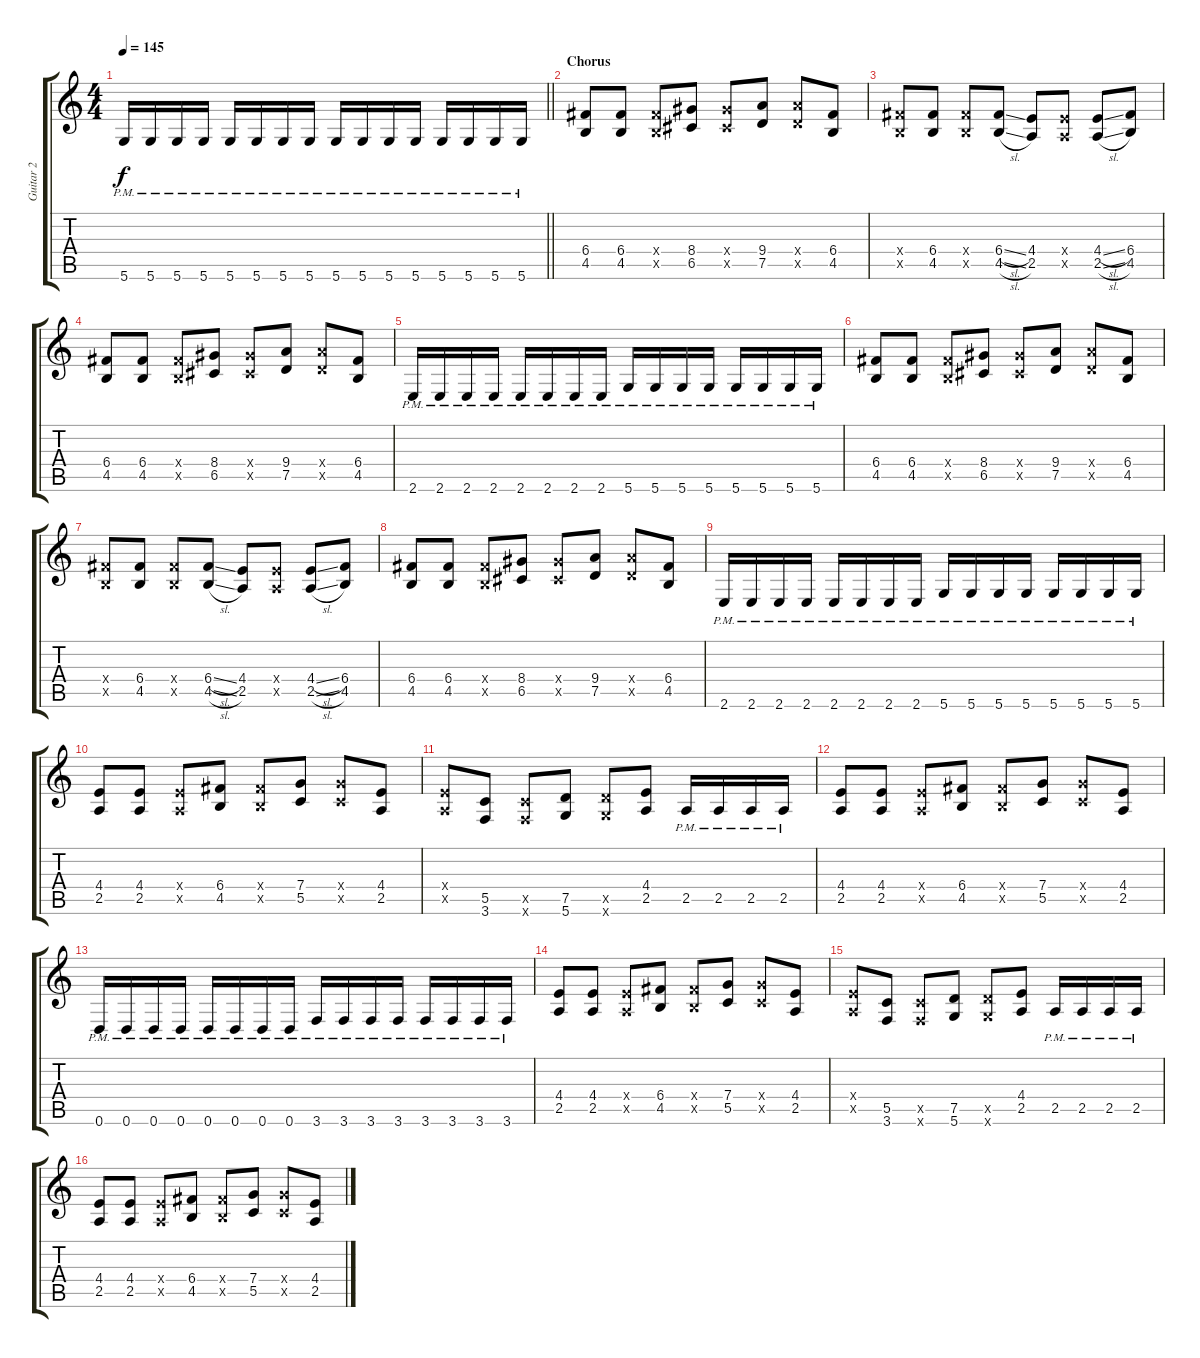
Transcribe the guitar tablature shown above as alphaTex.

\track ("Guitar 2" "Guitar 2") {instrument distortionguitar}
\staff {score tabs}
\tuning (D4 A3 F3 C3 G2 D2) {hide}
\ts (4 4)
\tempo 145
\clef g2
\barLineRight lightlight
\ks c
5.6{pm}.16{dy f} 5.6{pm}.16 5.6{pm}.16 5.6{pm}.16 5.6{pm}.16 5.6{pm}.16 5.6{pm}.16 5.6{pm}.16 5.6{pm}.16 5.6{pm}.16 5.6{pm}.16 5.6{pm}.16 5.6{pm}.16 5.6{pm}.16 5.6{pm}.16 5.6{pm}.16 |
\section ("" "Chorus")
(6.4 4.5).8 (6.4 4.5).8 (6.4{x} 4.5{x}).8 (8.4 6.5).8 (8.4{x} 6.5{x}).8 (9.4 7.5).8 (9.4{x} 7.5{x}).8 (6.4 4.5).8 |
(6.4{x} 4.5{x}).8 (6.4 4.5).8 (6.4{x} 4.5{x}).8 (6.4{sl} 4.5{sl}).8 (4.4 2.5).8 (4.4{x} 2.5{x}).8 (4.4{sl} 2.5{sl}).8 (6.4 4.5).8 |
(6.4 4.5).8 (6.4 4.5).8 (6.4{x} 4.5{x}).8 (8.4 6.5).8 (8.4{x} 6.5{x}).8 (9.4 7.5).8 (9.4{x} 7.5{x}).8 (6.4 4.5).8 |
2.6{pm}.16 2.6{pm}.16 2.6{pm}.16 2.6{pm}.16 2.6{pm}.16 2.6{pm}.16 2.6{pm}.16 2.6{pm}.16 5.6{pm}.16 5.6{pm}.16 5.6{pm}.16 5.6{pm}.16 5.6{pm}.16 5.6{pm}.16 5.6{pm}.16 5.6{pm}.16 |
(6.4 4.5).8 (6.4 4.5).8 (6.4{x} 4.5{x}).8 (8.4 6.5).8 (8.4{x} 6.5{x}).8 (9.4 7.5).8 (9.4{x} 7.5{x}).8 (6.4 4.5).8 |
(6.4{x} 4.5{x}).8 (6.4 4.5).8 (6.4{x} 4.5{x}).8 (6.4{sl} 4.5{sl}).8 (4.4 2.5).8 (4.4{x} 2.5{x}).8 (4.4{sl} 2.5{sl}).8 (6.4 4.5).8 |
(6.4 4.5).8 (6.4 4.5).8 (6.4{x} 4.5{x}).8 (8.4 6.5).8 (8.4{x} 6.5{x}).8 (9.4 7.5).8 (9.4{x} 7.5{x}).8 (6.4 4.5).8 |
2.6{pm}.16 2.6{pm}.16 2.6{pm}.16 2.6{pm}.16 2.6{pm}.16 2.6{pm}.16 2.6{pm}.16 2.6{pm}.16 5.6{pm}.16 5.6{pm}.16 5.6{pm}.16 5.6{pm}.16 5.6{pm}.16 5.6{pm}.16 5.6{pm}.16 5.6{pm}.16 |
(4.4 2.5).8 (4.4 2.5).8 (4.4{x} 2.5{x}).8 (6.4 4.5).8 (6.4{x} 4.5{x}).8 (7.4 5.5).8 (7.4{x} 5.5{x}).8 (4.4 2.5).8 |
(4.4{x} 2.5{x}).8 (5.5 3.6).8 (5.5{x} 3.6{x}).8 (7.5 5.6).8 (7.5{x} 5.6{x}).8 (4.4 2.5).8 2.5{pm}.16 2.5{pm}.16 2.5{pm}.16 2.5{pm}.16 |
(4.4 2.5).8 (4.4 2.5).8 (4.4{x} 2.5{x}).8 (6.4 4.5).8 (6.4{x} 4.5{x}).8 (7.4 5.5).8 (7.4{x} 5.5{x}).8 (4.4 2.5).8 |
0.6{pm}.16 0.6{pm}.16 0.6{pm}.16 0.6{pm}.16 0.6{pm}.16 0.6{pm}.16 0.6{pm}.16 0.6{pm}.16 3.6{pm}.16 3.6{pm}.16 3.6{pm}.16 3.6{pm}.16 3.6{pm}.16 3.6{pm}.16 3.6{pm}.16 3.6{pm}.16 |
(4.4 2.5).8 (4.4 2.5).8 (4.4{x} 2.5{x}).8 (6.4 4.5).8 (6.4{x} 4.5{x}).8 (7.4 5.5).8 (7.4{x} 5.5{x}).8 (4.4 2.5).8 |
(4.4{x} 2.5{x}).8 (5.5 3.6).8 (5.5{x} 3.6{x}).8 (7.5 5.6).8 (7.5{x} 5.6{x}).8 (4.4 2.5).8 2.5{pm}.16 2.5{pm}.16 2.5{pm}.16 2.5{pm}.16 |
(4.4 2.5).8 (4.4 2.5).8 (4.4{x} 2.5{x}).8 (6.4 4.5).8 (6.4{x} 4.5{x}).8 (7.4 5.5).8 (7.4{x} 5.5{x}).8 (4.4 2.5).8
